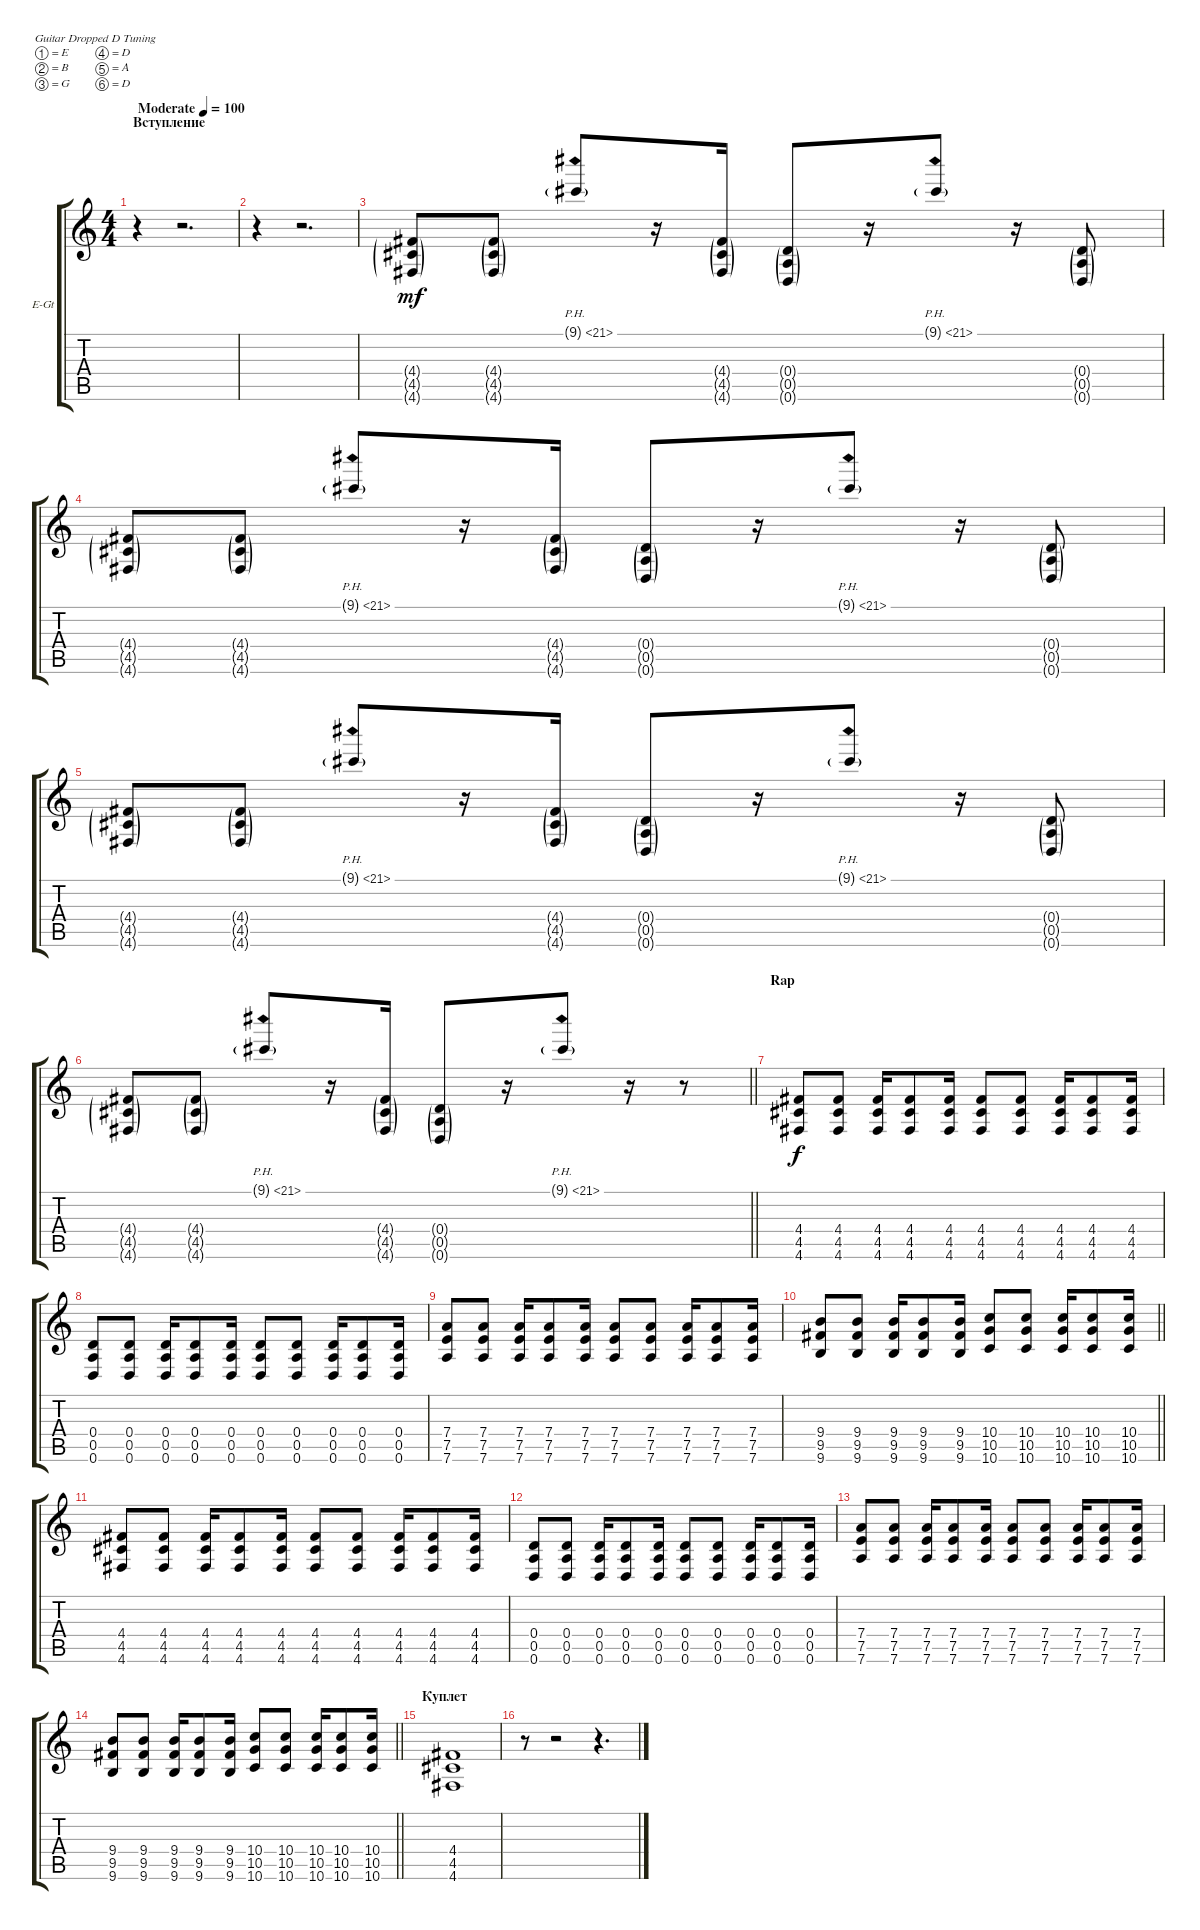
\bracketExtendMode groupsimilarinstruments
\firstSystemTrackNameOrientation horizontal
\otherSystemsTrackNameOrientation horizontal
\track ("Guitar" "E-Gt") {instrument distortionguitar}
\staff {score tabs}
\tuning (E4 B3 G3 D3 A2 D2)
\ts (4 4)
\beaming (8 2 2 2 2)
\section ("" "Вступление")
\tempo (100 "Moderate")
\clef g2
\ks c
r.4{dy mf instrument distortionguitar} r.2{d} |
r.4 r.2{d} |
(4.4{g} 4.5{g} 4.6{g}).8 (4.4{g} 4.5{g} 4.6{g}).8 9.1{ph 12 g}.8 r.16 (4.4{g} 4.5{g} 4.6{g}).16 (0.4{g} 0.5{g} 0.6{g}).8 r.16 9.1{ph 12 g}.8 r.16 (0.4{g} 0.5{g} 0.6{g}).8 |
(4.4{g} 4.5{g} 4.6{g}).8 (4.4{g} 4.5{g} 4.6{g}).8 9.1{ph 12 g}.8 r.16 (4.4{g} 4.5{g} 4.6{g}).16 (0.4{g} 0.5{g} 0.6{g}).8 r.16 9.1{ph 12 g}.8 r.16 (0.4{g} 0.5{g} 0.6{g}).8 |
(4.4{g} 4.5{g} 4.6{g}).8 (4.4{g} 4.5{g} 4.6{g}).8 9.1{ph 12 g}.8 r.16 (4.4{g} 4.5{g} 4.6{g}).16 (0.4{g} 0.5{g} 0.6{g}).8 r.16 9.1{ph 12 g}.8 r.16 (0.4{g} 0.5{g} 0.6{g}).8 |
\barLineRight lightlight
(4.4{g} 4.5{g} 4.6{g}).8 (4.4{g} 4.5{g} 4.6{g}).8 9.1{ph 12 g}.8 r.16 (4.4{g} 4.5{g} 4.6{g}).16 (0.4{g} 0.5{g} 0.6{g}).8 r.16 9.1{ph 12 g}.8 r.16 r.8 |
\section ("" "Rap")
(4.4 4.5 4.6).8{dy f} (4.4 4.5 4.6).8 (4.4 4.5 4.6).16 (4.4 4.5 4.6).8 (4.4 4.5 4.6).16 (4.4 4.5 4.6).8 (4.4 4.5 4.6).8 (4.4 4.5 4.6).16 (4.4 4.5 4.6).8 (4.4 4.5 4.6).16 |
(0.4 0.5 0.6).8 (0.4 0.5 0.6).8 (0.4 0.5 0.6).16 (0.4 0.5 0.6).8 (0.4 0.5 0.6).16 (0.4 0.5 0.6).8 (0.4 0.5 0.6).8 (0.4 0.5 0.6).16 (0.4 0.5 0.6).8 (0.4 0.5 0.6).16 |
(7.4 7.5 7.6).8 (7.4 7.5 7.6).8 (7.4 7.5 7.6).16 (7.4 7.5 7.6).8 (7.4 7.5 7.6).16 (7.4 7.5 7.6).8 (7.4 7.5 7.6).8 (7.4 7.5 7.6).16 (7.4 7.5 7.6).8 (7.4 7.5 7.6).16 |
\barLineRight lightlight
(9.4 9.5 9.6).8 (9.4 9.5 9.6).8 (9.4 9.5 9.6).16 (9.4 9.5 9.6).8 (9.4 9.5 9.6).16 (10.4 10.5 10.6).8 (10.4 10.5 10.6).8 (10.4 10.5 10.6).16 (10.4 10.5 10.6).8 (10.4 10.5 10.6).16 |
(4.4 4.5 4.6).8 (4.4 4.5 4.6).8 (4.4 4.5 4.6).16 (4.4 4.5 4.6).8 (4.4 4.5 4.6).16 (4.4 4.5 4.6).8 (4.4 4.5 4.6).8 (4.4 4.5 4.6).16 (4.4 4.5 4.6).8 (4.4 4.5 4.6).16 |
(0.4 0.5 0.6).8 (0.4 0.5 0.6).8 (0.4 0.5 0.6).16 (0.4 0.5 0.6).8 (0.4 0.5 0.6).16 (0.4 0.5 0.6).8 (0.4 0.5 0.6).8 (0.4 0.5 0.6).16 (0.4 0.5 0.6).8 (0.4 0.5 0.6).16 |
(7.4 7.5 7.6).8 (7.4 7.5 7.6).8 (7.4 7.5 7.6).16 (7.4 7.5 7.6).8 (7.4 7.5 7.6).16 (7.4 7.5 7.6).8 (7.4 7.5 7.6).8 (7.4 7.5 7.6).16 (7.4 7.5 7.6).8 (7.4 7.5 7.6).16 |
\barLineRight lightlight
(9.4 9.5 9.6).8 (9.4 9.5 9.6).8 (9.4 9.5 9.6).16 (9.4 9.5 9.6).8 (9.4 9.5 9.6).16 (10.4 10.5 10.6).8 (10.4 10.5 10.6).8 (10.4 10.5 10.6).16 (10.4 10.5 10.6).8 (10.4 10.5 10.6).16 |
\section ("" "Куплет")
(4.4 4.5 4.6).1 |
r.8 r.2 r.4{d}
